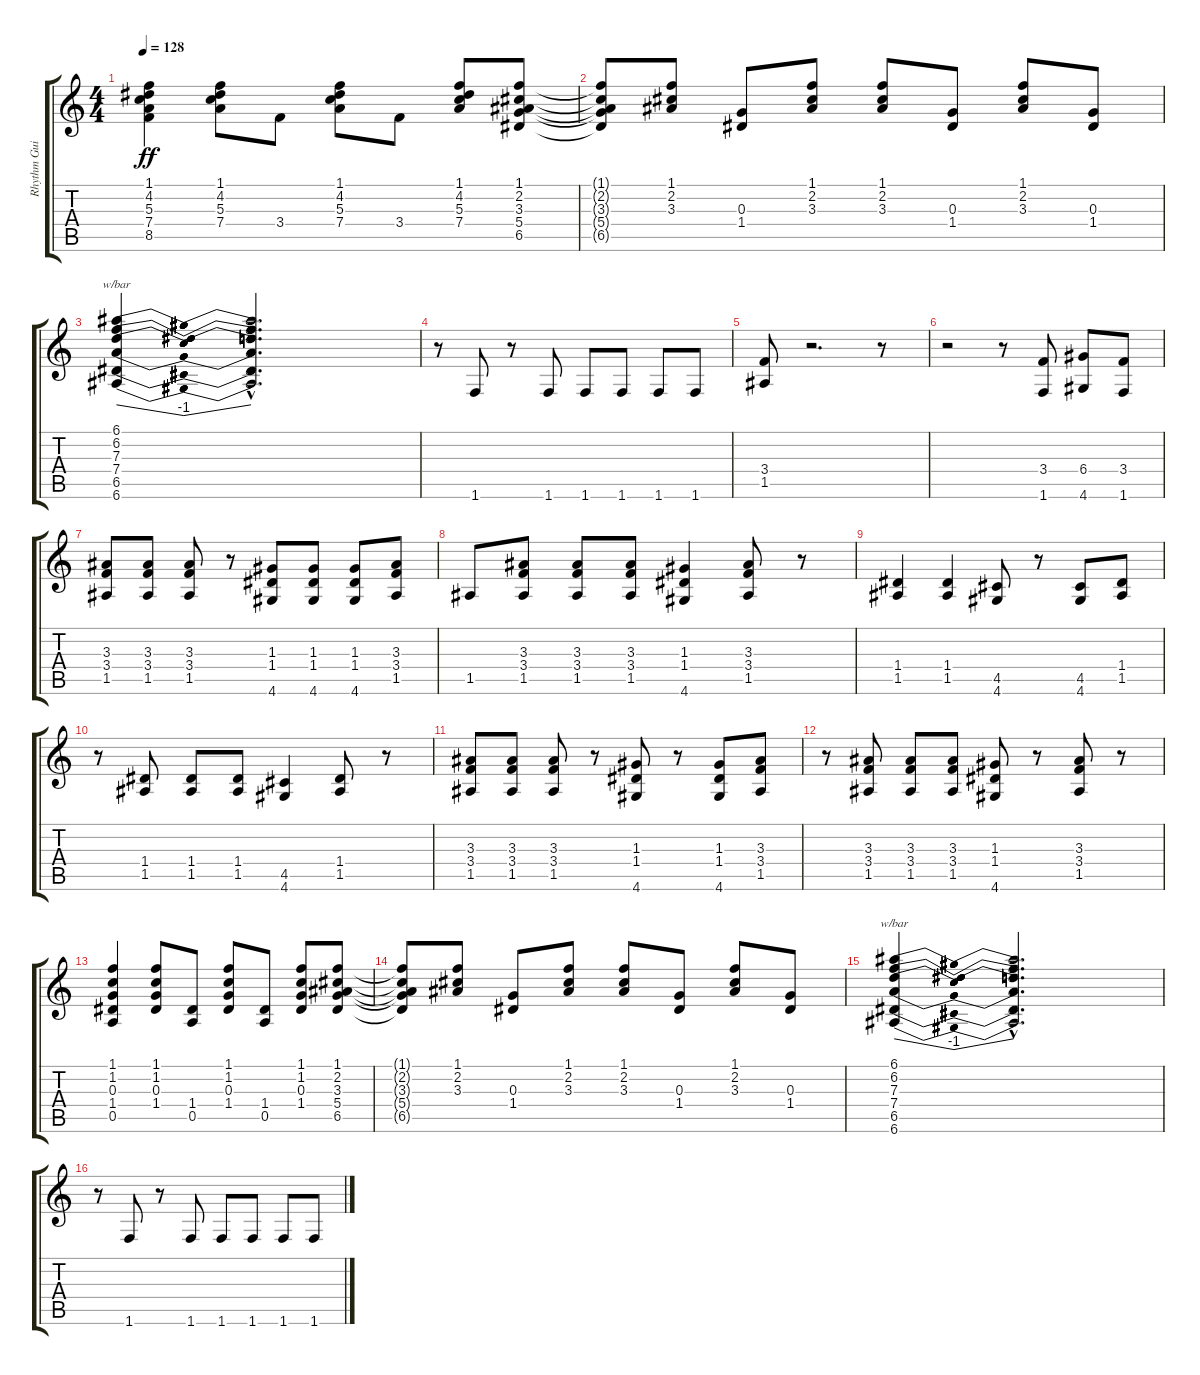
\track ("Rhythm Guitar" "Rhythm Gui") {instrument electricguitarclean}
\staff {score tabs}
\tuning (E4 B3 G3 D3 A2 E2) {hide}
\ts (4 4)
\tempo 128
\clef g2
\ks c
(1.1 4.2 5.3 7.4 8.5).4{dy ff} (1.1 4.2 5.3 7.4).8 3.4.8 (1.1 4.2 5.3 7.4).8 3.4.8 (1.1 4.2 5.3 7.4).8 (1.1 2.2 3.3 5.4 6.5).8 |
(1.1{t} 2.2{t} 3.3{t} 5.4{t} 6.5{t}).8 (1.1 2.2 3.3).8 (0.3 1.4).8 (1.1 2.2 3.3).8 (1.1 2.2 3.3).8 (0.3 1.4).8 (1.1 2.2 3.3).8 (0.3 1.4).8 |
(6.1 6.2 7.3 7.4 6.5 6.6).4{tbe (dip default 0 0 30 -4 60 0)} (6.1{hac t} 6.2{hac t} 7.3{hac t} 7.4{hac t} 6.5{hac t} 6.6{hac t}).2{d} |
r.8 1.6.8 r.8 1.6.8 1.6.8 1.6.8 1.6.8 1.6.8 |
(3.4 1.5).8{instrument electricguitarclean} r.2{d} r.8 |
r.2 r.8 (3.4 1.6).8 (6.4 4.6).8 (3.4 1.6).8 |
(3.3 3.4 1.5).8{volume 10 instrument electricguitarclean} (3.3 3.4 1.5).8 (3.3 3.4 1.5).8 r.8 (1.3 1.4 4.6).8 (1.3 1.4 4.6).8 (1.3 1.4 4.6).8 (3.3 3.4 1.5).8 |
1.5.8 (3.3 3.4 1.5).8 (3.3 3.4 1.5).8 (3.3 3.4 1.5).8 (1.3 1.4 4.6).4 (3.3 3.4 1.5).8 r.8 |
(1.4 1.5).4 (1.4 1.5).4 (4.5 4.6).8 r.8 (4.5 4.6).8 (1.4 1.5).8 |
r.8 (1.4 1.5).8 (1.4 1.5).8 (1.4 1.5).8 (4.5 4.6).4 (1.4 1.5).8 r.8 |
(3.3 3.4 1.5).8 (3.3 3.4 1.5).8 (3.3 3.4 1.5).8 r.8 (1.3 1.4 4.6).8 r.8 (1.3 1.4 4.6).8 (3.3 3.4 1.5).8 |
r.8 (3.3 3.4 1.5).8 (3.3 3.4 1.5).8 (3.3 3.4 1.5).8 (1.3 1.4 4.6).8 r.8 (3.3 3.4 1.5).8 r.8 |
(1.1 1.2 0.3 1.4 0.5).4 (1.1 1.2 0.3 1.4).8 (1.4 0.5).8 (1.1 1.2 0.3 1.4).8 (1.4 0.5).8 (1.1 1.2 0.3 1.4).8 (1.1 2.2 3.3 5.4 6.5).8 |
(1.1{t} 2.2{t} 3.3{t} 5.4{t} 6.5{t}).8 (1.1 2.2 3.3).8 (0.3 1.4).8 (1.1 2.2 3.3).8 (1.1 2.2 3.3).8 (0.3 1.4).8 (1.1 2.2 3.3).8 (0.3 1.4).8 |
(6.1 6.2 7.3 7.4 6.5 6.6).4{tbe (dip default 0 0 30 -4 60 0)} (6.1{hac t} 6.2{hac t} 7.3{hac t} 7.4{hac t} 6.5{hac t} 6.6{hac t}).2{d} |
r.8 1.6.8 r.8 1.6.8 1.6.8 1.6.8 1.6.8 1.6.8
